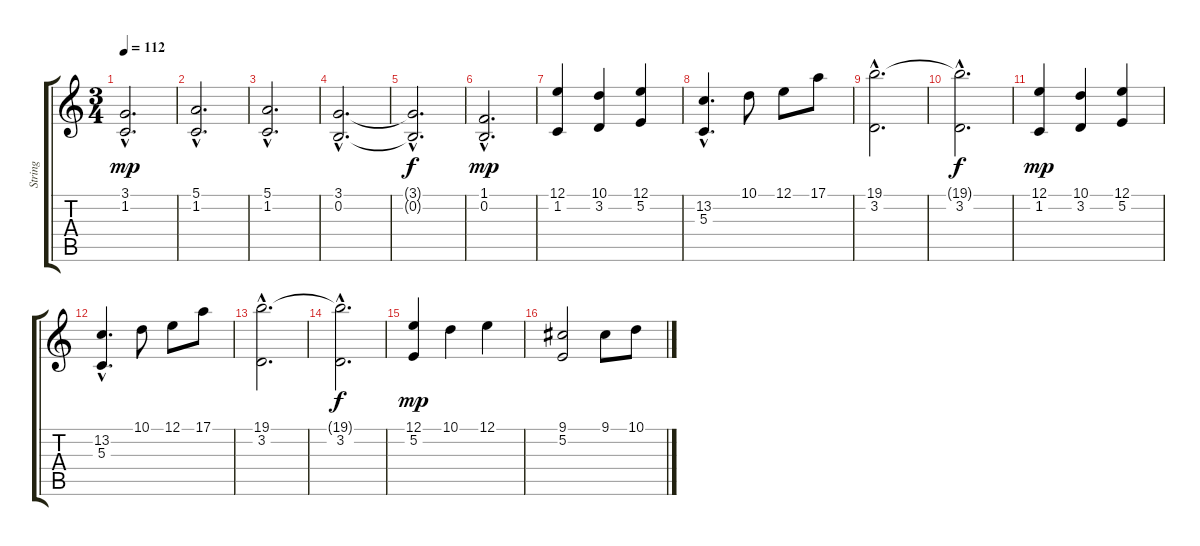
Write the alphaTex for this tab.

\track ("String" "String") {instrument stringensemble1}
\staff {score tabs}
\tuning (E4 B3 G3 D3 A2 E2) {hide}
\ts (3 4)
\tempo 112
\clef g2
\ks c
(3.1{hac} 1.2{hac}).2{d dy mp} |
(5.1{hac} 1.2{hac}).2{d} |
(5.1{hac} 1.2{hac}).2{d} |
(3.1{hac} 0.2{hac}).2{d} |
(3.1{hac t} 0.2{hac t}).2{d dy f} |
(1.1{hac} 0.2{hac}).2{d dy mp} |
(12.1 1.2).4 (10.1 3.2).4 (12.1 5.2).4 |
(13.2{hac} 5.3{hac}).4{d} 10.1.8 12.1.8 17.1.8 |
(19.1{hac} 3.2{hac}).2{d} |
(19.1{hac t} 3.2{hac}).2{d dy f} |
(12.1 1.2).4{dy mp} (10.1 3.2).4 (12.1 5.2).4 |
(13.2{hac} 5.3{hac}).4{d} 10.1.8 12.1.8 17.1.8 |
(19.1{hac} 3.2{hac}).2{d} |
(19.1{hac t} 3.2{hac}).2{d dy f} |
(12.1 5.2).4{dy mp} 10.1.4 12.1.4 |
(9.1 5.2).2 9.1.8 10.1.8
